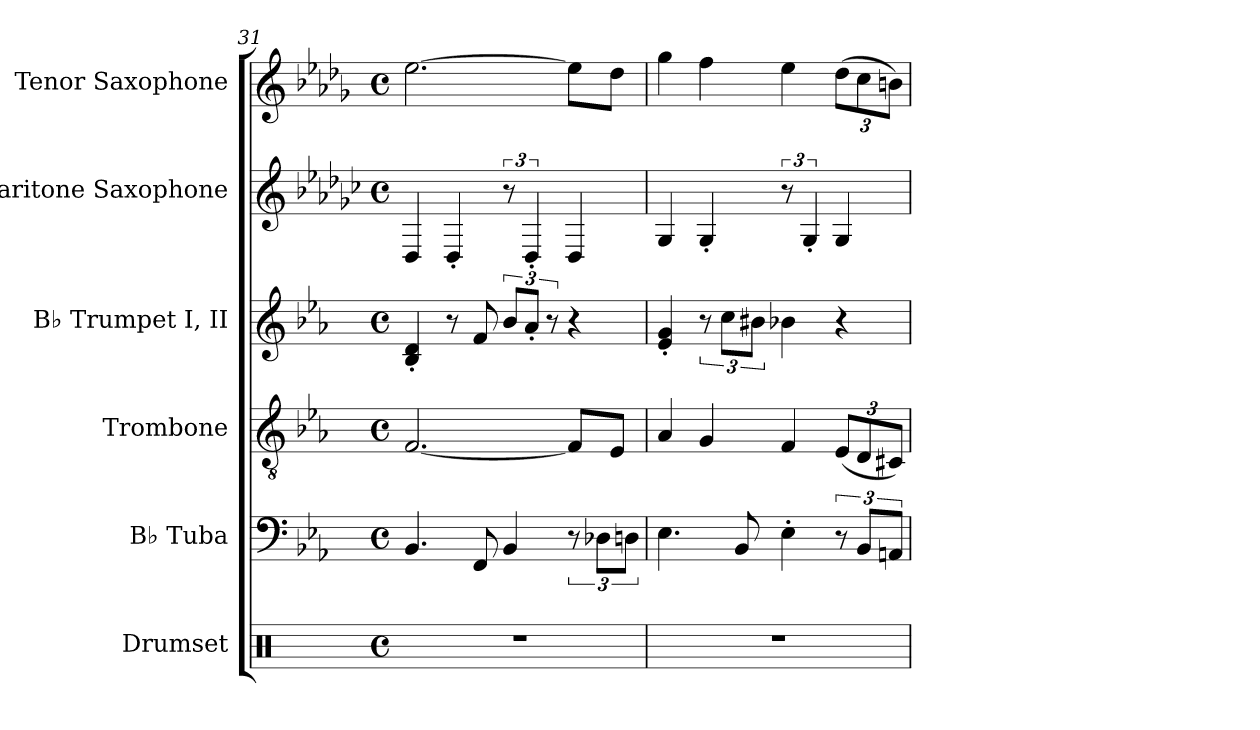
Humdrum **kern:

**kern	**kern	**kern	**kern	**kern	**kern
*part6	*part5	*part4	*part3	*part2	*part1
*staff6	*staff5	*staff4	*staff3	*staff2	*staff1
*I"Drumset	*I"B♭ Tuba	*I"Trombone	*I"B♭ Trumpet I, II	*I"Baritone Saxophone	*I"Tenor Saxophone
*I'D. Set	*I'B♭ Tba.	*I'Tbn.	*I'B♭ Tpt. I, II	*I'Bar. Sax.	*I'T. Sax.
*clefX	*clefF4	*clefGv2	*clefG2	*clefG2	*clefG2
*	*	*ITrd1c2	*ITrd1c2	*ITrd12c21	*ITrd8c14
*k[]	*k[b-e-a-]	*k[b-e-a-d-g-]	*k[b-e-a-d-g-]	*k[b-e-a-d-g-c-]	*k[b-e-a-d-g-]
*M4/4	*M4/4	*M4/4	*M4/4	*M4/4	*M4/4
*met(c)	*met(c)	*met(c)	*met(c)	*met(c)	*met(c)
=31	=31	=31	=31	=31	=31
1r	4.BB-	[2.E-	4A-' 4c'	4DD-	[2.e-
.	.	.	8r	4DD-'	.
.	8FF	.	8e-	.	.
.	4BB-	.	12a-L	12r	.
.	.	.	12g-'J	6DD-'	.
.	.	.	12r	.	.
.	12r	8E-L]	4r	4DD-	8e-L]
.	12D-XL	.	.	.	.
.	.	8D-J	.	.	8d-J
.	12DnJ	.	.	.	.
=32	=32	=32	=32	=32	=32
1r	4.E-	4G-	4d-' 4f'	4GG-	4g-
.	.	4F	12r	4GG-'	4f
.	.	.	12b-L	.	.
.	8BB-	.	.	.	.
.	.	.	12a#XJ	.	.
.	4E-'	4E-	4a-X	12r	4e-
.	.	.	.	6GG-'	.
*	*	*Xbrackettup	*	*	*Xbrackettup
.	12r	(<12D-L	4r	4GG-	(>12d-L
.	12BB-L	12C	.	.	12c
.	12AAnJ	12BBnJ)	.	.	12BnJ)
=	=	=	=	=	=
*-	*-	*-	*-	*-	*-
